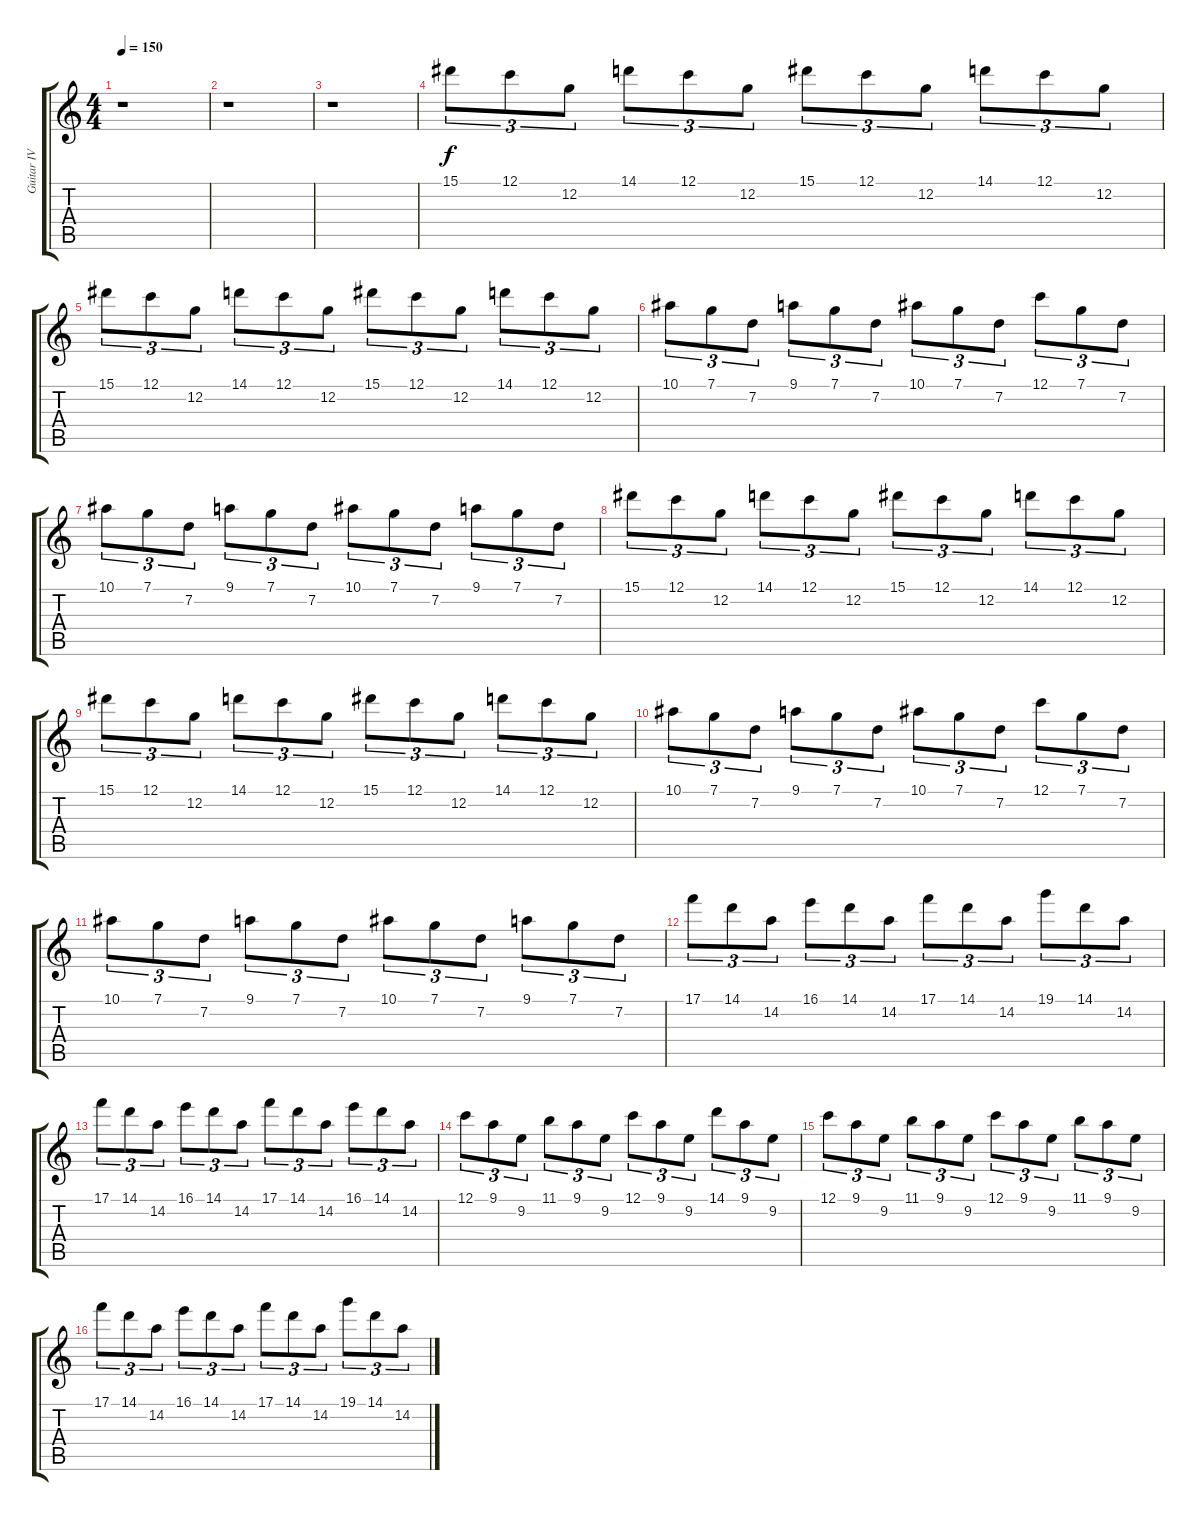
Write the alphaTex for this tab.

\track ("Guitar IV" "Guitar IV") {instrument distortionguitar}
\staff {score tabs}
\tuning (C4 G3 Eb3 Bb2 F2 C2) {hide}
\ts (4 4)
\tempo 150
\clef g2
\ks c
r.1{dy f} |
r.1 |
r.1 |
15.1.8{tu (3 2) volume 13} 12.1.8{tu (3 2)} 12.2.8{tu (3 2)} 14.1.8{tu (3 2)} 12.1.8{tu (3 2)} 12.2.8{tu (3 2)} 15.1.8{tu (3 2)} 12.1.8{tu (3 2)} 12.2.8{tu (3 2)} 14.1.8{tu (3 2)} 12.1.8{tu (3 2)} 12.2.8{tu (3 2)} |
15.1.8{tu (3 2)} 12.1.8{tu (3 2)} 12.2.8{tu (3 2)} 14.1.8{tu (3 2)} 12.1.8{tu (3 2)} 12.2.8{tu (3 2)} 15.1.8{tu (3 2)} 12.1.8{tu (3 2)} 12.2.8{tu (3 2)} 14.1.8{tu (3 2)} 12.1.8{tu (3 2)} 12.2.8{tu (3 2)} |
10.1.8{tu (3 2)} 7.1.8{tu (3 2)} 7.2.8{tu (3 2)} 9.1.8{tu (3 2)} 7.1.8{tu (3 2)} 7.2.8{tu (3 2)} 10.1.8{tu (3 2)} 7.1.8{tu (3 2)} 7.2.8{tu (3 2)} 12.1.8{tu (3 2)} 7.1.8{tu (3 2)} 7.2.8{tu (3 2)} |
10.1.8{tu (3 2)} 7.1.8{tu (3 2)} 7.2.8{tu (3 2)} 9.1.8{tu (3 2)} 7.1.8{tu (3 2)} 7.2.8{tu (3 2)} 10.1.8{tu (3 2)} 7.1.8{tu (3 2)} 7.2.8{tu (3 2)} 9.1.8{tu (3 2)} 7.1.8{tu (3 2)} 7.2.8{tu (3 2)} |
15.1.8{tu (3 2)} 12.1.8{tu (3 2)} 12.2.8{tu (3 2)} 14.1.8{tu (3 2)} 12.1.8{tu (3 2)} 12.2.8{tu (3 2)} 15.1.8{tu (3 2)} 12.1.8{tu (3 2)} 12.2.8{tu (3 2)} 14.1.8{tu (3 2)} 12.1.8{tu (3 2)} 12.2.8{tu (3 2)} |
15.1.8{tu (3 2)} 12.1.8{tu (3 2)} 12.2.8{tu (3 2)} 14.1.8{tu (3 2)} 12.1.8{tu (3 2)} 12.2.8{tu (3 2)} 15.1.8{tu (3 2)} 12.1.8{tu (3 2)} 12.2.8{tu (3 2)} 14.1.8{tu (3 2)} 12.1.8{tu (3 2)} 12.2.8{tu (3 2)} |
10.1.8{tu (3 2)} 7.1.8{tu (3 2)} 7.2.8{tu (3 2)} 9.1.8{tu (3 2)} 7.1.8{tu (3 2)} 7.2.8{tu (3 2)} 10.1.8{tu (3 2)} 7.1.8{tu (3 2)} 7.2.8{tu (3 2)} 12.1.8{tu (3 2)} 7.1.8{tu (3 2)} 7.2.8{tu (3 2)} |
10.1.8{tu (3 2)} 7.1.8{tu (3 2)} 7.2.8{tu (3 2)} 9.1.8{tu (3 2)} 7.1.8{tu (3 2)} 7.2.8{tu (3 2)} 10.1.8{tu (3 2)} 7.1.8{tu (3 2)} 7.2.8{tu (3 2)} 9.1.8{tu (3 2)} 7.1.8{tu (3 2)} 7.2.8{tu (3 2)} |
17.1.8{tu (3 2)} 14.1.8{tu (3 2)} 14.2.8{tu (3 2)} 16.1.8{tu (3 2)} 14.1.8{tu (3 2)} 14.2.8{tu (3 2)} 17.1.8{tu (3 2)} 14.1.8{tu (3 2)} 14.2.8{tu (3 2)} 19.1.8{tu (3 2)} 14.1.8{tu (3 2)} 14.2.8{tu (3 2)} |
17.1.8{tu (3 2)} 14.1.8{tu (3 2)} 14.2.8{tu (3 2)} 16.1.8{tu (3 2)} 14.1.8{tu (3 2)} 14.2.8{tu (3 2)} 17.1.8{tu (3 2)} 14.1.8{tu (3 2)} 14.2.8{tu (3 2)} 16.1.8{tu (3 2)} 14.1.8{tu (3 2)} 14.2.8{tu (3 2)} |
12.1.8{tu (3 2)} 9.1.8{tu (3 2)} 9.2.8{tu (3 2)} 11.1.8{tu (3 2)} 9.1.8{tu (3 2)} 9.2.8{tu (3 2)} 12.1.8{tu (3 2)} 9.1.8{tu (3 2)} 9.2.8{tu (3 2)} 14.1.8{tu (3 2)} 9.1.8{tu (3 2)} 9.2.8{tu (3 2)} |
12.1.8{tu (3 2)} 9.1.8{tu (3 2)} 9.2.8{tu (3 2)} 11.1.8{tu (3 2)} 9.1.8{tu (3 2)} 9.2.8{tu (3 2)} 12.1.8{tu (3 2)} 9.1.8{tu (3 2)} 9.2.8{tu (3 2)} 11.1.8{tu (3 2)} 9.1.8{tu (3 2)} 9.2.8{tu (3 2)} |
17.1.8{tu (3 2)} 14.1.8{tu (3 2)} 14.2.8{tu (3 2)} 16.1.8{tu (3 2)} 14.1.8{tu (3 2)} 14.2.8{tu (3 2)} 17.1.8{tu (3 2)} 14.1.8{tu (3 2)} 14.2.8{tu (3 2)} 19.1.8{tu (3 2)} 14.1.8{tu (3 2)} 14.2.8{tu (3 2)}
